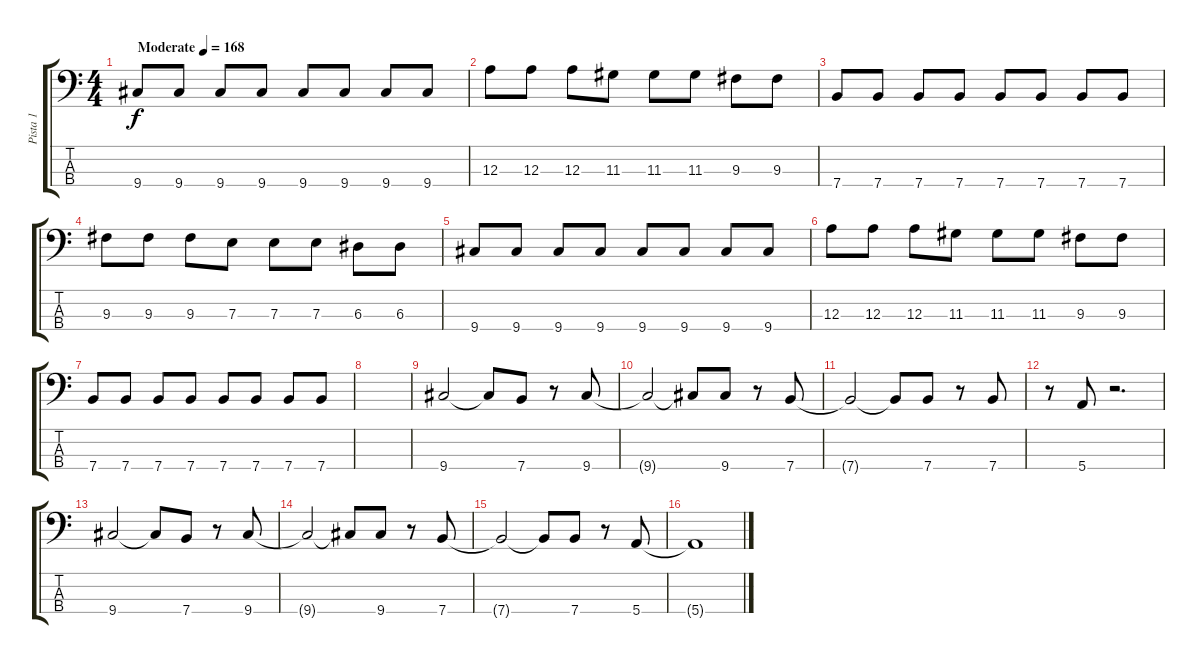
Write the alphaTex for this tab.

\track ("Pista 1" "Pista 1") {instrument electricbassfinger}
\staff {score tabs}
\tuning (G2 D2 A1 E1) {hide}
\ts (4 4)
\tempo (168 "Moderate")
\clef f4
\ks c
9.4.8{dy f instrument electricbassfinger} 9.4.8 9.4.8 9.4.8 9.4.8 9.4.8 9.4.8 9.4.8 |
12.3.8 12.3.8 12.3.8 11.3.8 11.3.8 11.3.8 9.3.8 9.3.8 |
7.4.8 7.4.8 7.4.8 7.4.8 7.4.8 7.4.8 7.4.8 7.4.8 |
9.3.8 9.3.8 9.3.8 7.3.8 7.3.8 7.3.8 6.3.8 6.3.8 |
9.4.8 9.4.8 9.4.8 9.4.8 9.4.8 9.4.8 9.4.8 9.4.8 |
12.3.8 12.3.8 12.3.8 11.3.8 11.3.8 11.3.8 9.3.8 9.3.8 |
7.4.8 7.4.8 7.4.8 7.4.8 7.4.8 7.4.8 7.4.8 7.4.8 |
|
9.4.2 9.4{t}.8 7.4.8 r.8 9.4.8 |
9.4{t}.2 9.4{t}.8 9.4.8 r.8 7.4.8 |
7.4{t}.2 7.4{t}.8 7.4.8 r.8 7.4.8 |
r.8 5.4.8 r.2{d} |
9.4.2 9.4{t}.8 7.4.8 r.8 9.4.8 |
9.4{t}.2 9.4{t}.8 9.4.8 r.8 7.4.8 |
7.4{t}.2 7.4{t}.8 7.4.8 r.8 5.4.8 |
5.4{t}.1
